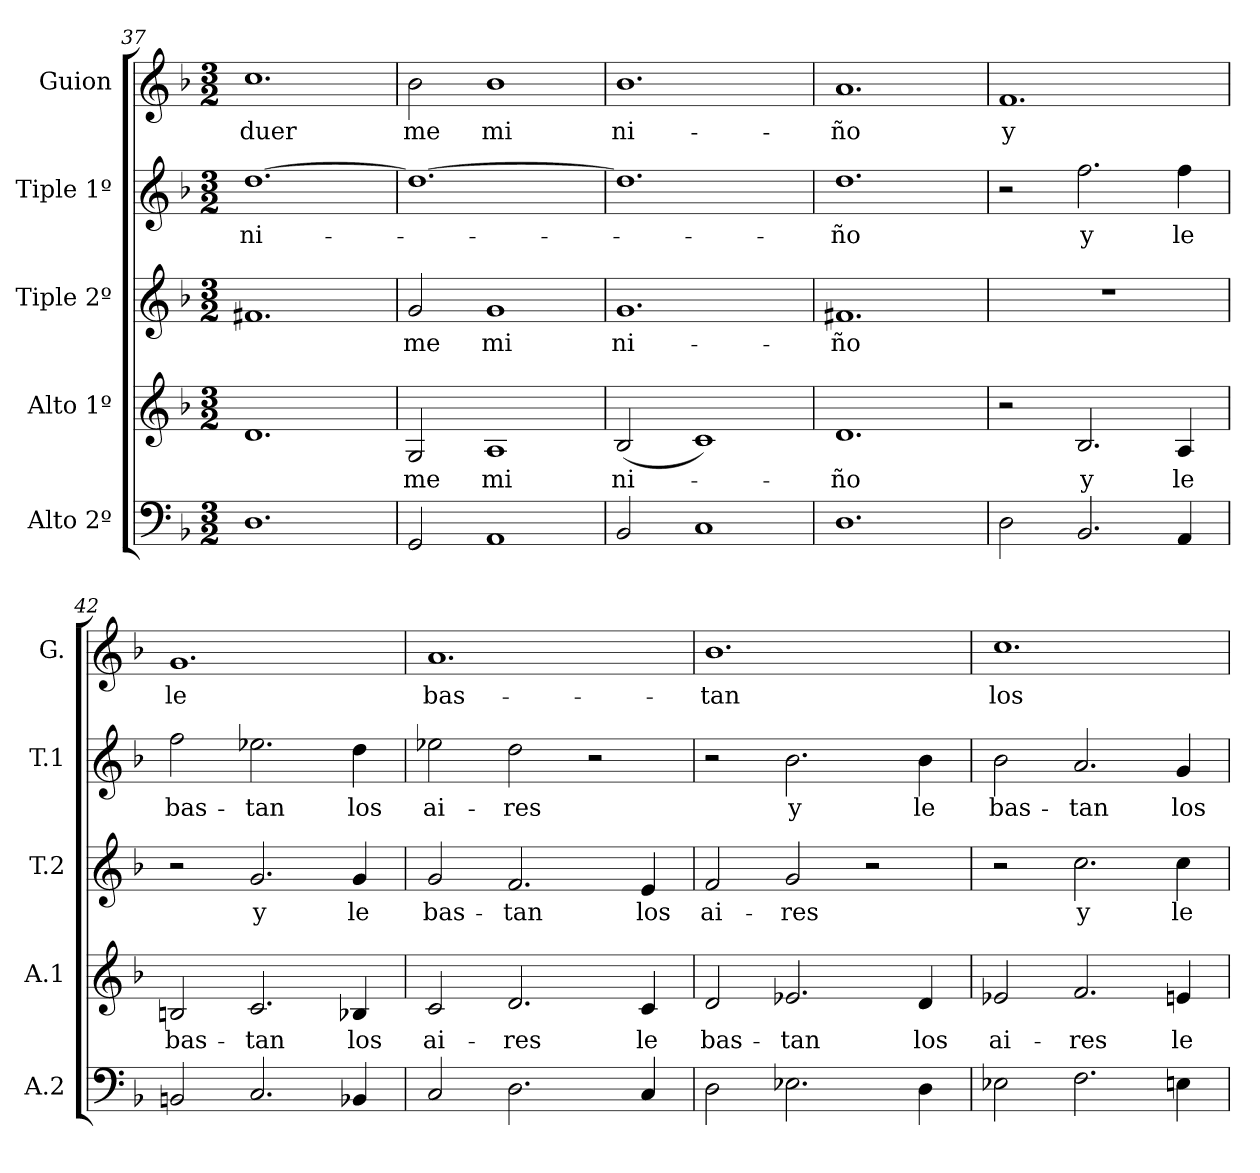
**kern	**kern	**text	**kern	**text	**kern	**text	**kern	**text
*part5	*part4	*part4	*part3	*part3	*part2	*part2	*part1	*part1
*staff5	*staff4	*staff4	*staff3	*staff3	*staff2	*staff2	*staff1	*staff1
*I"Alto 2º	*I"Alto 1º	*	*I"Tiple 2º	*	*I"Tiple 1º	*	*I"Guion	*
*I'A.2	*I'A.1	*	*I'T.2	*	*I'T.1	*	*I'G.	*
*clefF4	*clefG2	*	*clefG2	*	*clefG2	*	*clefG2	*
*k[b-]	*k[b-]	*	*k[b-]	*	*k[b-]	*	*k[b-]	*
*M3/2	*M3/2	*	*M3/2	*	*M3/2	*	*M3/2	*
=37	=37	=37	=37	=37	=37	=37	=37	=37
1.D	1.d	.	1.f#X	.	[1.dd	ni-	1.cc	duer
=38	=38	=38	=38	=38	=38	=38	=38	=38
2GG	2G	-me	2g	-me	1.dd_	.	2b-	me
1AA	1A	mi	1g	mi	.	.	1b-	mi
=39	=39	=39	=39	=39	=39	=39	=39	=39
2BB-	(2B-	ni-	1.g	ni-	1.dd]	.	1.b-	ni-
1C	1c)	.	.	.	.	.	.	.
=40	=40	=40	=40	=40	=40	=40	=40	=40
1.D	1.d	-ño	1.f#X	-ño	1.dd	-ño	1.a	-ño
=41	=41	=41	=41	=41	=41	=41	=41	=41
2D	2r	.	1.r	.	2r	.	1.f	y
2.BB-	2.B-	y	.	.	2.ff	y	.	.
4AA	4A	le	.	.	4ff	le	.	.
=42	=42	=42	=42	=42	=42	=42	=42	=42
2BBn	2Bn	bas-	2r	.	2ff	bas-	1.g	le
2.C	2.c	-tan	2.g	y	2.ee-X	-tan	.	.
4BB-X	4B-X	los	4g	le	4dd	los	.	.
=43	=43	=43	=43	=43	=43	=43	=43	=43
2C	2c	ai-	2g	bas-	2ee-X	ai-	1.a	bas-
2.D	2.d	-res	2.f	-tan	2dd	-res	.	.
.	.	.	.	.	2r	.	.	.
4C	4c	le	4e	los	.	.	.	.
=44	=44	=44	=44	=44	=44	=44	=44	=44
2D	2d	bas-	2f	ai-	2r	.	1.b-	-tan
2.E-X	2.e-X	-tan	2g	-res	2.b-	y	.	.
.	.	.	2r	.	.	.	.	.
4D	4d	los	.	.	4b-	le	.	.
=45	=45	=45	=45	=45	=45	=45	=45	=45
2E-i	2e-i	ai-	2r	.	2b-	bas-	1.cc	los
2.F	2.f	-res	2.cc	y	2.a	-tan	.	.
4E	4e	le	4cc	le	4g	los	.	.
=	=	=	=	=	=	=	=	=
*-	*-	*-	*-	*-	*-	*-	*-	*-
